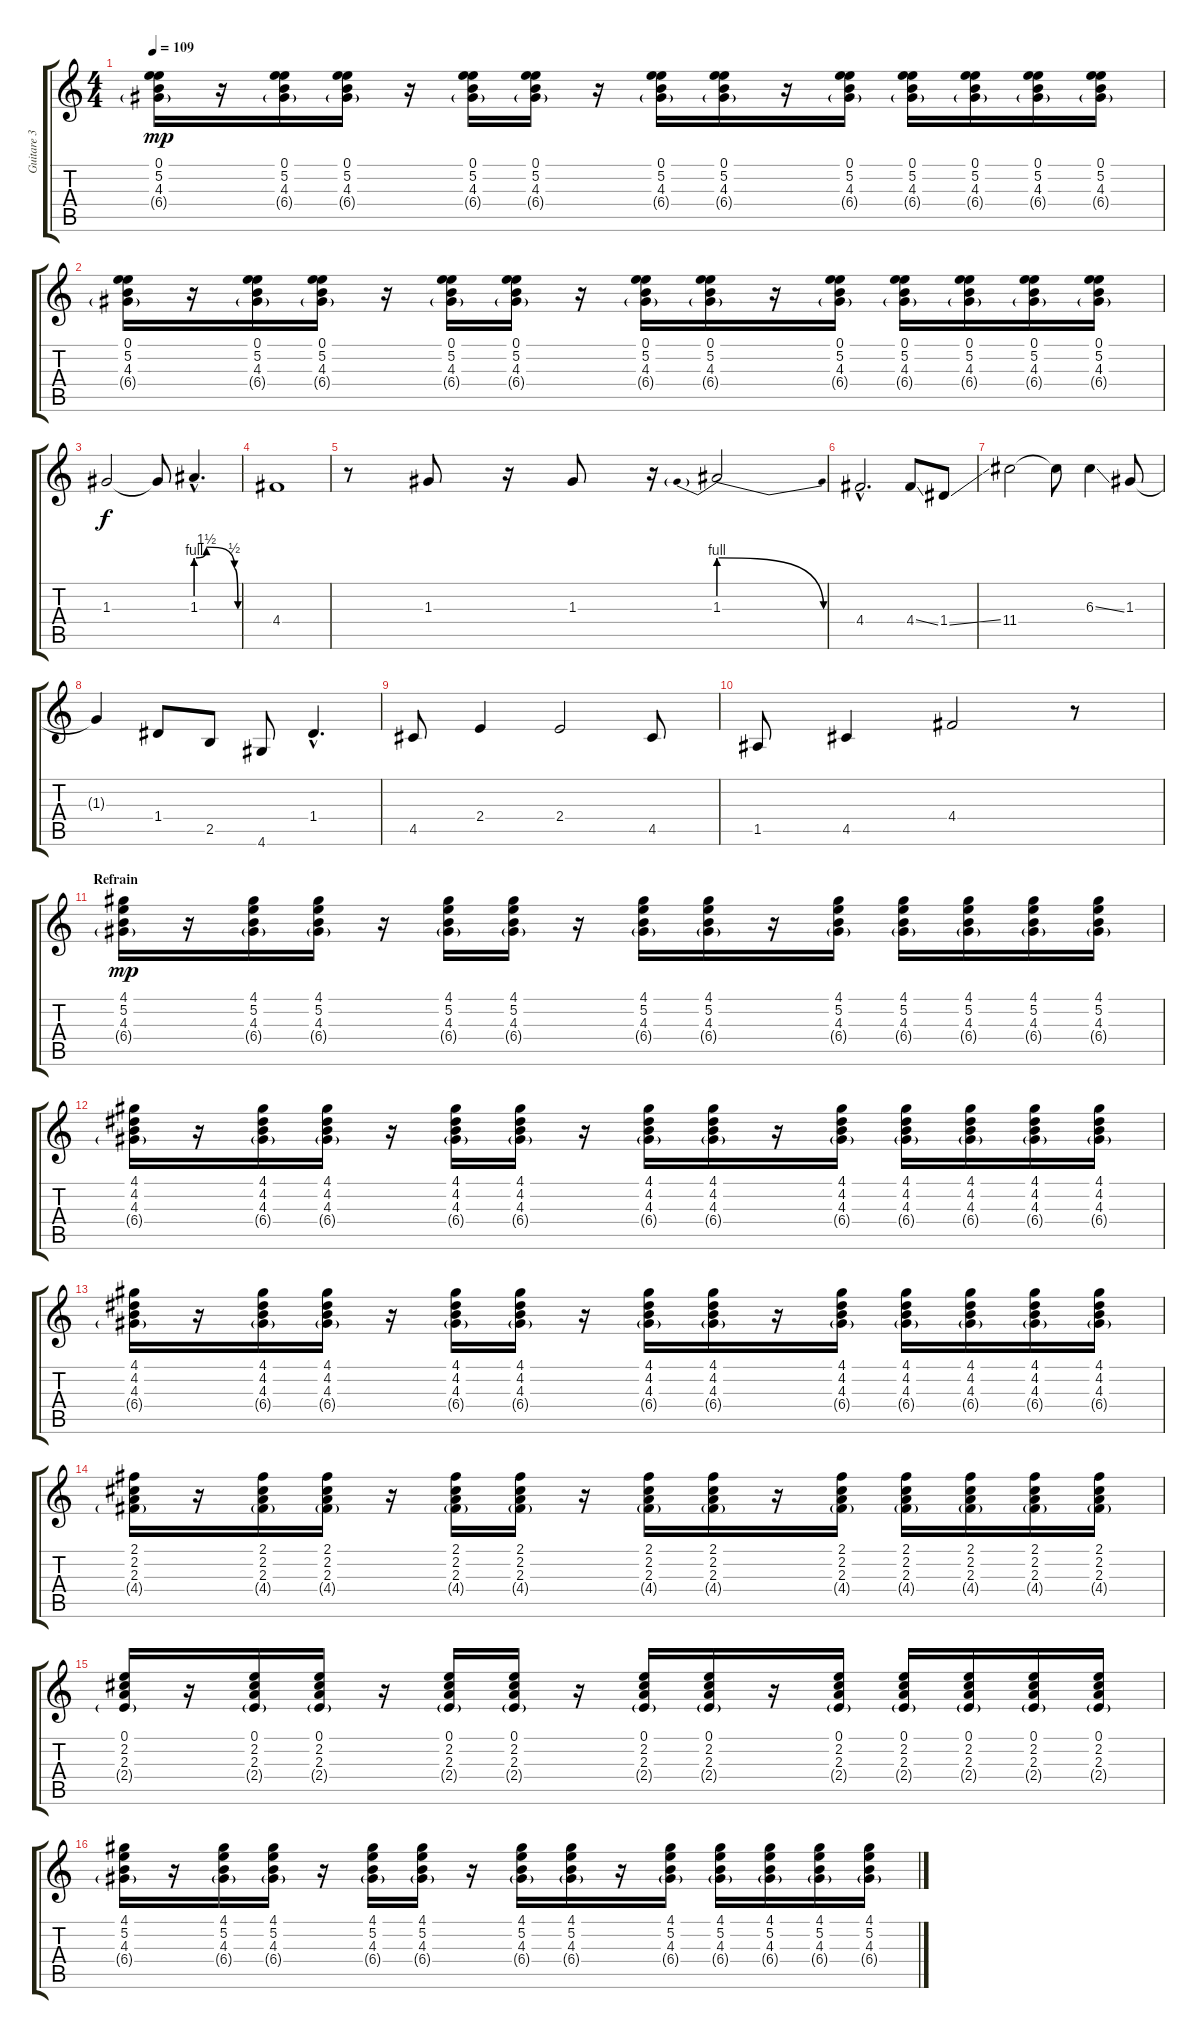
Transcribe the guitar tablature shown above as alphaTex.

\track ("Guitare 3" "Guitare 3") {instrument electricguitarclean}
\staff {score tabs}
\tuning (E4 B3 G3 D3 A2 E2) {hide}
\ts (4 4)
\tempo 109
\clef g2
\ks c
(0.1 5.2 4.3 6.4{g}).16{dy mp} r.16 (0.1 5.2 4.3 6.4{g}).16 (0.1 5.2 4.3 6.4{g}).16 r.16 (0.1 5.2 4.3 6.4{g}).16 (0.1 5.2 4.3 6.4{g}).16 r.16 (0.1 5.2 4.3 6.4{g}).16 (0.1 5.2 4.3 6.4{g}).16 r.16 (0.1 5.2 4.3 6.4{g}).16 (0.1 5.2 4.3 6.4{g}).16 (0.1 5.2 4.3 6.4{g}).16 (0.1 5.2 4.3 6.4{g}).16 (0.1 5.2 4.3 6.4{g}).16 |
(0.1 5.2 4.3 6.4{g}).16 r.16 (0.1 5.2 4.3 6.4{g}).16 (0.1 5.2 4.3 6.4{g}).16 r.16 (0.1 5.2 4.3 6.4{g}).16 (0.1 5.2 4.3 6.4{g}).16 r.16 (0.1 5.2 4.3 6.4{g}).16 (0.1 5.2 4.3 6.4{g}).16 r.16 (0.1 5.2 4.3 6.4{g}).16 (0.1 5.2 4.3 6.4{g}).16 (0.1 5.2 4.3 6.4{g}).16 (0.1 5.2 4.3 6.4{g}).16 (0.1 5.2 4.3 6.4{g}).16 |
1.3.2{dy f volume 14 instrument overdrivenguitar} 1.3{t}.8 1.3{be (custom 0 4 15 6 55 2 60 0) hac}.4{d} |
4.4.1 |
r.8 1.3.8 r.16 1.3.8 r.16 1.3{be (prebendrelease 0 4 60 0)}.2 |
4.4{hac}.2{d} 4.4{ss}.8 1.4{ss}.8 |
11.4.2 11.4{t}.8 6.3{ss}.4 1.3.8 |
1.3{t}.4 1.4.8 2.5.8 4.6.8 1.4{hac}.4{d} |
4.5.8 2.4.4 2.4.2 4.5.8 |
1.5.8 4.5.4 4.4.2 r.8 |
\section ("" "Refrain")
(4.1 5.2 4.3 6.4{g}).16{dy mp volume 9 instrument electricguitarclean} r.16 (4.1 5.2 4.3 6.4{g}).16 (4.1 5.2 4.3 6.4{g}).16 r.16 (4.1 5.2 4.3 6.4{g}).16 (4.1 5.2 4.3 6.4{g}).16 r.16 (4.1 5.2 4.3 6.4{g}).16 (4.1 5.2 4.3 6.4{g}).16 r.16 (4.1 5.2 4.3 6.4{g}).16 (4.1 5.2 4.3 6.4{g}).16 (4.1 5.2 4.3 6.4{g}).16 (4.1 5.2 4.3 6.4{g}).16 (4.1 5.2 4.3 6.4{g}).16 |
(4.1 4.2 4.3 6.4{g}).16 r.16 (4.1 4.2 4.3 6.4{g}).16 (4.1 4.2 4.3 6.4{g}).16 r.16 (4.1 4.2 4.3 6.4{g}).16 (4.1 4.2 4.3 6.4{g}).16 r.16 (4.1 4.2 4.3 6.4{g}).16 (4.1 4.2 4.3 6.4{g}).16 r.16 (4.1 4.2 4.3 6.4{g}).16 (4.1 4.2 4.3 6.4{g}).16 (4.1 4.2 4.3 6.4{g}).16 (4.1 4.2 4.3 6.4{g}).16 (4.1 4.2 4.3 6.4{g}).16 |
(4.1 4.2 4.3 6.4{g}).16 r.16 (4.1 4.2 4.3 6.4{g}).16 (4.1 4.2 4.3 6.4{g}).16 r.16 (4.1 4.2 4.3 6.4{g}).16 (4.1 4.2 4.3 6.4{g}).16 r.16 (4.1 4.2 4.3 6.4{g}).16 (4.1 4.2 4.3 6.4{g}).16 r.16 (4.1 4.2 4.3 6.4{g}).16 (4.1 4.2 4.3 6.4{g}).16 (4.1 4.2 4.3 6.4{g}).16 (4.1 4.2 4.3 6.4{g}).16 (4.1 4.2 4.3 6.4{g}).16 |
(2.1 2.2 2.3 4.4{g}).16 r.16 (2.1 2.2 2.3 4.4{g}).16 (2.1 2.2 2.3 4.4{g}).16 r.16 (2.1 2.2 2.3 4.4{g}).16 (2.1 2.2 2.3 4.4{g}).16 r.16 (2.1 2.2 2.3 4.4{g}).16 (2.1 2.2 2.3 4.4{g}).16 r.16 (2.1 2.2 2.3 4.4{g}).16 (2.1 2.2 2.3 4.4{g}).16 (2.1 2.2 2.3 4.4{g}).16 (2.1 2.2 2.3 4.4{g}).16 (2.1 2.2 2.3 4.4{g}).16 |
(0.1 2.2 2.3 2.4{g}).16 r.16 (0.1 2.2 2.3 2.4{g}).16 (0.1 2.2 2.3 2.4{g}).16 r.16 (0.1 2.2 2.3 2.4{g}).16 (0.1 2.2 2.3 2.4{g}).16 r.16 (0.1 2.2 2.3 2.4{g}).16 (0.1 2.2 2.3 2.4{g}).16 r.16 (0.1 2.2 2.3 2.4{g}).16 (0.1 2.2 2.3 2.4{g}).16 (0.1 2.2 2.3 2.4{g}).16 (0.1 2.2 2.3 2.4{g}).16 (0.1 2.2 2.3 2.4{g}).16 |
(4.1 5.2 4.3 6.4{g}).16 r.16 (4.1 5.2 4.3 6.4{g}).16 (4.1 5.2 4.3 6.4{g}).16 r.16 (4.1 5.2 4.3 6.4{g}).16 (4.1 5.2 4.3 6.4{g}).16 r.16 (4.1 5.2 4.3 6.4{g}).16 (4.1 5.2 4.3 6.4{g}).16 r.16 (4.1 5.2 4.3 6.4{g}).16 (4.1 5.2 4.3 6.4{g}).16 (4.1 5.2 4.3 6.4{g}).16 (4.1 5.2 4.3 6.4{g}).16 (4.1 5.2 4.3 6.4{g}).16
